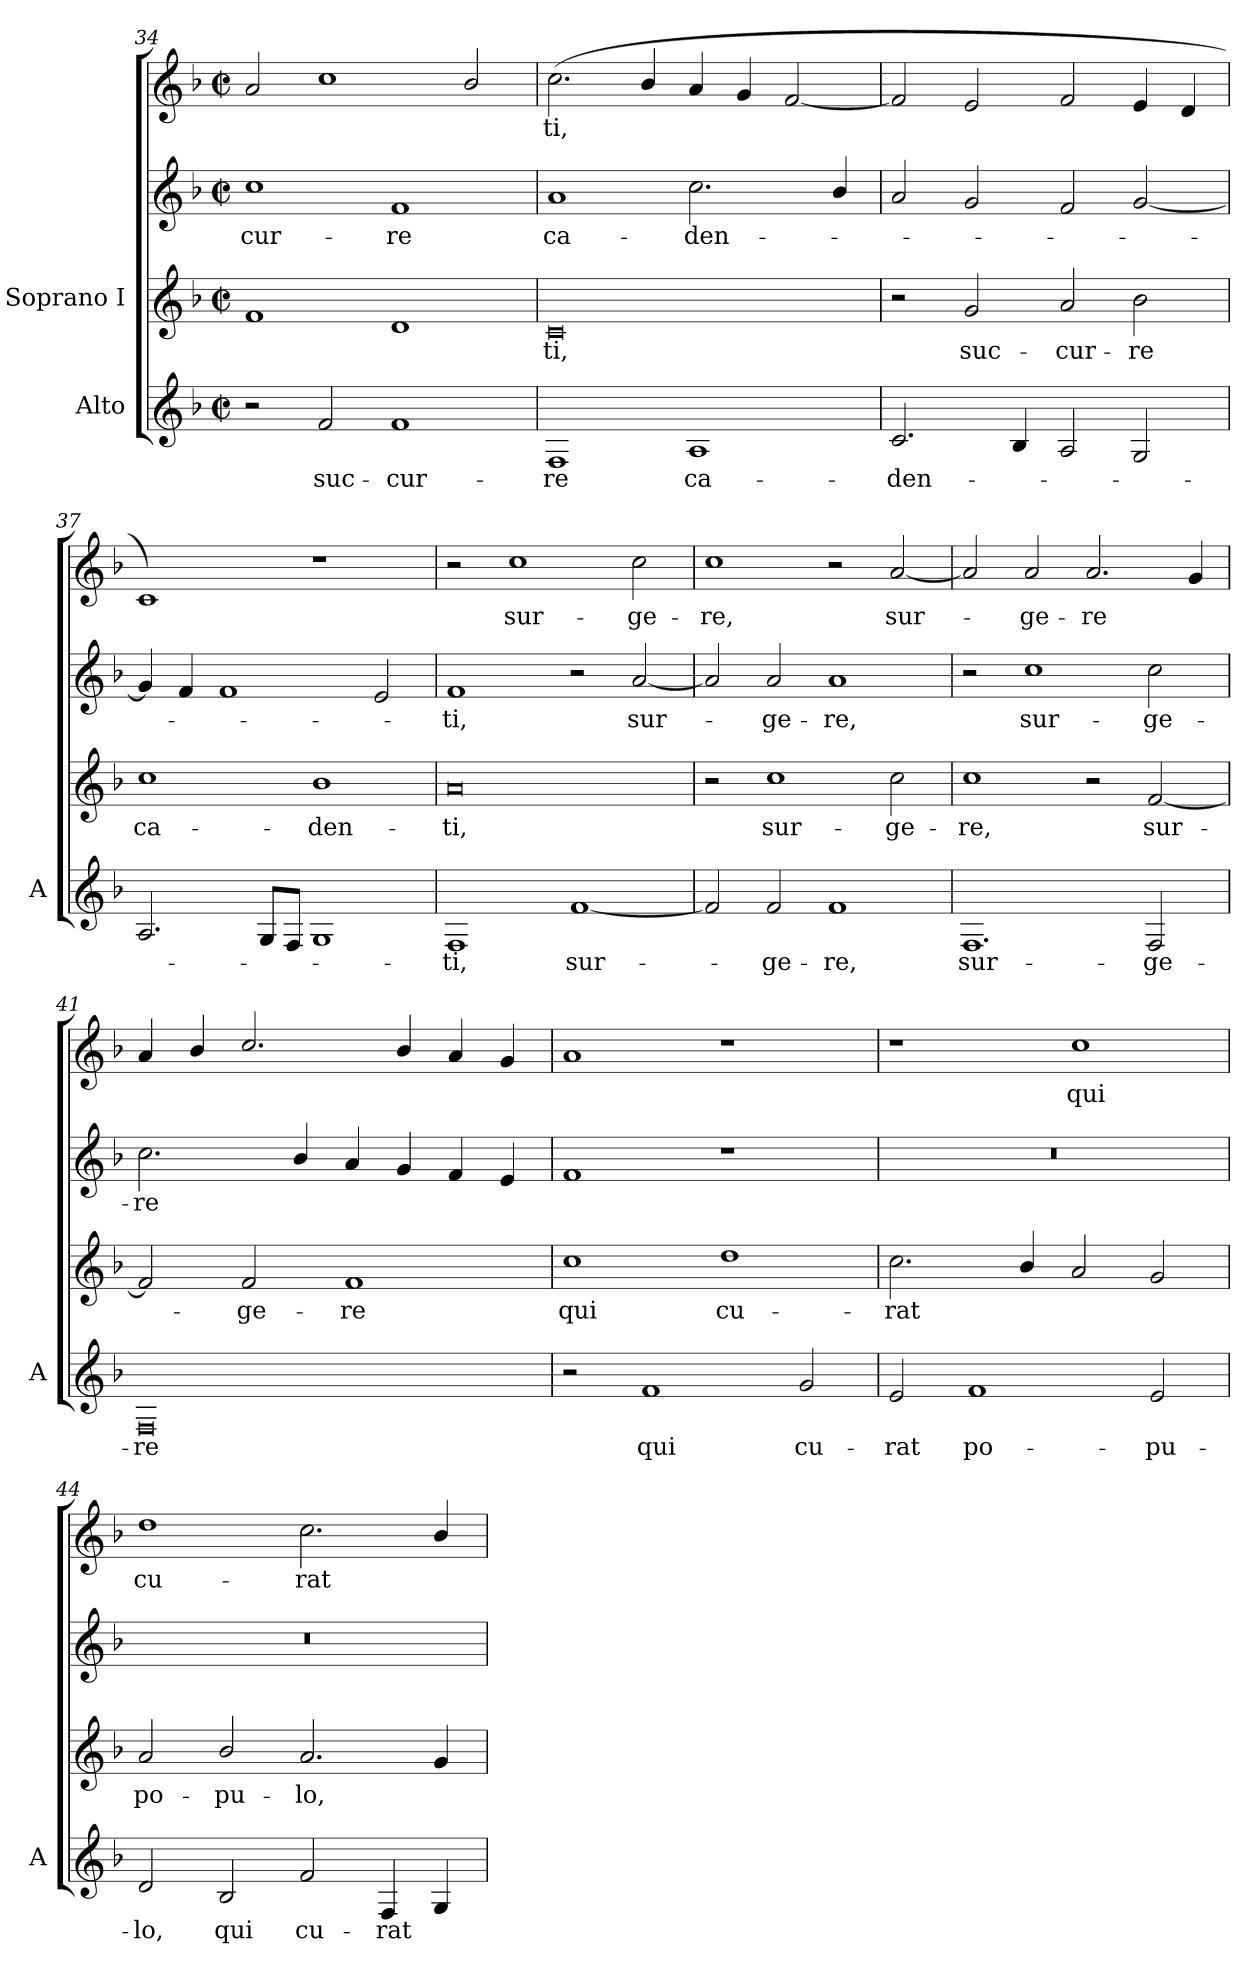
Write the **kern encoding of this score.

**kern	**text	**kern	**text	**kern	**text	**kern	**text
*part2	*part2	*part1	*part1	*part1	*part1	*part1	*part1
*staff4	*staff4	*staff3	*staff3	*staff2	*staff2	*staff1	*staff1
*I"Alto	*	*I"Soprano I	*	*	*	*	*
*I'A	*	*	*	*	*	*	*
*clefG2	*	*clefG2	*	*clefG2	*	*clefG2	*
*k[b-]	*	*k[b-]	*	*k[b-]	*	*k[b-]	*
*F:	*	*F:	*	*F:	*	*F:	*
*M4/2	*	*M4/2	*	*M4/2	*	*M4/2	*
*met(c|)	*	*met(c|)	*	*met(c|)	*	*met(c|)	*
=34	=34	=34	=34	=34	=34	=34	=34
!	!	!	!	!	!LO:LY:b	!	!
2r	.	1f	.	1cc	-cur-	2a	.
!	!LO:LY:b	!	!	!	!	!	!
2f	suc-	.	.	.	.	1cc/	.
!	!LO:LY:b	!	!	!	!LO:LY:b	!	!
1f	-cur-	1d	.	1f	-re	.	.
.	.	.	.	.	.	2b-/	.
!!LO:LB:g=z
=35	=35	=35	=35	=35	=35	=35	=35
!	!LO:LY:b	!	!LO:LY:b	!	!LO:LY:b	!	!LO:LY:b
1F	-re	0c	ti,	1a	ca-	(<2.cc	ti,
.	.	.	.	.	.	4b-/	.
!	!LO:LY:b	!	!	!	!LO:LY:b	!	!
1A	ca-	.	.	2.cc	-den-	4a	.
.	.	.	.	.	.	4g	.
.	.	.	.	.	.	[2f	.
.	.	.	.	4b-/	.	.	.
=36	=36	=36	=36	=36	=36	=36	=36
!	!LO:LY:b	!	!	!	!	!	!
2.c	-den-	2r	.	2a	.	2f]	.
!	!	!	!LO:LY:b	!	!	!	!
.	.	2g	suc-	2g	.	2e	.
4B-/	.	.	.	.	.	.	.
!	!	!	!LO:LY:b	!	!	!	!
2A	.	2a	-cur-	2f	.	2f	.
!	!	!	!LO:LY:b	!	!	!	!
2G	.	2b-	-re	[2g	.	4e	.
.	.	.	.	.	.	4d	.
=37	=37	=37	=37	=37	=37	=37	=37
!	!	!	!LO:LY:b	!	!	!	!
2.A	.	1cc	ca-	4g]	.	1c)	.
.	.	.	.	4f	.	.	.
.	.	.	.	1f	.	.	.
8GL	.	.	.	.	.	.	.
8FJ	.	.	.	.	.	.	.
!	!	!	!LO:LY:b	!	!	!	!
1G	.	1b-	-den-	.	.	1r	.
.	.	.	.	2e	.	.	.
=38	=38	=38	=38	=38	=38	=38	=38
!	!LO:LY:b	!	!LO:LY:b	!	!LO:LY:b	!	!
1F	ti,	0a	ti,	1f	-ti,	2r	.
!	!	!	!	!	!	!	!LO:LY:b
.	.	.	.	.	.	1cc	-sur-
!	!LO:LY:b	!	!	!	!	!	!
[1f	sur-	.	.	2r	.	.	.
!	!	!	!	!	!LO:LY:b	!	!LO:LY:b
.	.	.	.	[2a	sur-	2cc	-ge-
=39	=39	=39	=39	=39	=39	=39	=39
!	!	!	!	!	!	!	!LO:LY:b
2f]	.	2r	.	2a]	.	1cc	re,
!	!LO:LY:b	!	!LO:LY:b	!	!LO:LY:b	!	!
2f	ge-	1cc	sur-	2a	ge-	.	.
!	!LO:LY:b	!	!	!	!LO:LY:b	!	!
1f	-re,	.	.	1a	-re,	2r	.
!	!	!	!LO:LY:b	!	!	!	!LO:LY:b
.	.	2cc	-ge-	.	.	[2a	sur-
=40	=40	=40	=40	=40	=40	=40	=40
!	!LO:LY:b	!	!LO:LY:b	!	!	!	!
1.F	sur-	1cc	-re,	2r	.	2a]	.
!	!	!	!	!	!LO:LY:b	!	!LO:LY:b
.	.	.	.	1cc	sur-	2a	-ge-
!	!	!	!	!	!	!	!LO:LY:b
.	.	2r	.	.	.	2.a	-re
!	!LO:LY:b	!	!LO:LY:b	!	!LO:LY:b	!	!
2F	-ge-	[2f	sur-	2cc	-ge-	.	.
.	.	.	.	.	.	4g	.
=41	=41	=41	=41	=41	=41	=41	=41
!	!LO:LY:b	!	!	!	!LO:LY:b	!	!
0F	-re	2f]	.	2.cc	re	4a	.
.	.	.	.	.	.	4b-/	.
!	!	!	!LO:LY:b	!	!	!	!
.	.	2f	ge-	.	.	2.cc/	.
.	.	.	.	4b-/	.	.	.
!	!	!	!LO:LY:b	!	!	!	!
.	.	1f	-re	4a	.	.	.
.	.	.	.	4g	.	4b-/	.
.	.	.	.	4f	.	4a	.
.	.	.	.	4e	.	4g	.
!!LO:LB:g=z
=42	=42	=42	=42	=42	=42	=42	=42
!	!	!	!LO:LY:b	!	!	!	!
2r	.	1cc	qui	1f	.	1a	.
!	!LO:LY:b	!	!	!	!	!	!
1f	qui	.	.	.	.	.	.
!	!	!	!LO:LY:b	!	!	!	!
.	.	1dd	cu-	1r	.	1r	.
!	!LO:LY:b	!	!	!	!	!	!
2g	cu-	.	.	.	.	.	.
=43	=43	=43	=43	=43	=43	=43	=43
!	!LO:LY:b	!	!LO:LY:b	!	!	!	!
2e	-rat	2.cc	rat	0r	.	1r	.
!	!LO:LY:b	!	!	!	!	!	!
1f	po-	.	.	.	.	.	.
.	.	4b-/	.	.	.	.	.
!	!	!	!	!	!	!	!LO:LY:b
.	.	2a	.	.	.	1cc	-qui
!	!LO:LY:b	!	!	!	!	!	!
2e	-pu-	2g	.	.	.	.	.
=44	=44	=44	=44	=44	=44	=44	=44
!	!LO:LY:b	!	!LO:LY:b	!	!	!	!LO:LY:b
2d	-lo,	2a	po-	0r	.	1dd	cu-
!	!LO:LY:b	!	!LO:LY:b	!	!	!	!
2B-	qui	2b-/	-pu-	.	.	.	.
!	!LO:LY:b	!	!LO:LY:b	!	!	!	!LO:LY:b
2f	cu-	2.a	-lo,	.	.	2.cc	-rat
!	!LO:LY:b	!	!	!	!	!	!
4F	-rat	.	.	.	.	.	.
4G	.	4g	.	.	.	4b-/	.
=	=	=	=	=	=	=	=
*-	*-	*-	*-	*-	*-	*-	*-
